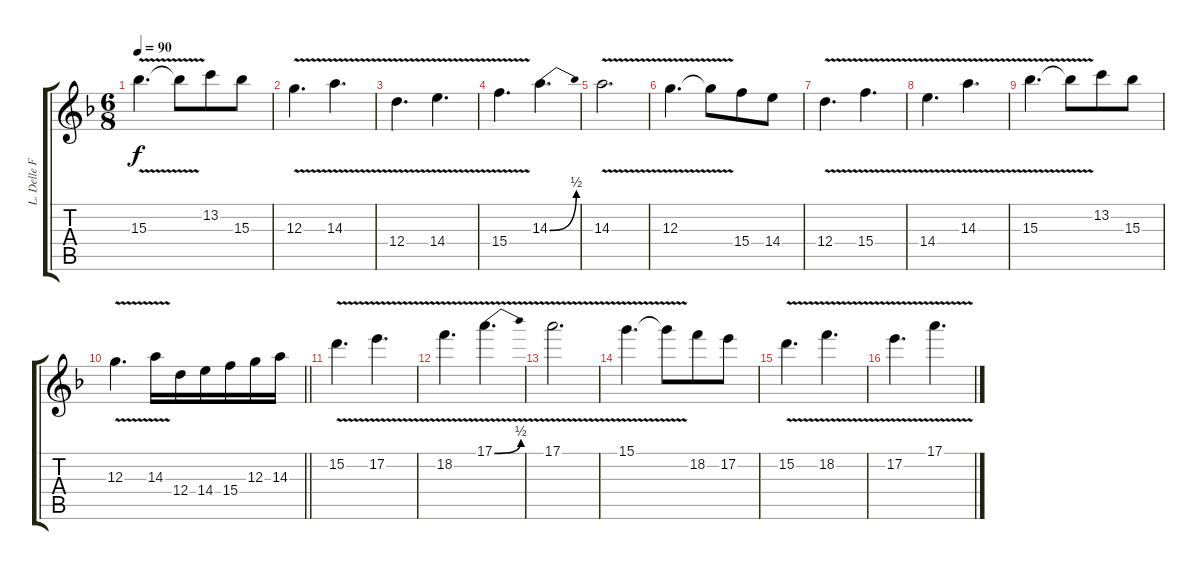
\track ("L. Delle Fave (Guitar Lead)" "L. Delle F") {instrument overdrivenguitar}
\staff {score tabs}
\tuning (E4 B3 G3 D3 A2 E2) {hide}
\ts (6 8)
\tempo 90
\clef g2
\ks dminor
15.3{v}.4{d dy f} 15.3{t}.8 13.2.8 15.3.8 |
12.3{v}.4{d} 14.3{v}.4{d} |
12.4{v}.4{d} 14.4{v}.4{d} |
15.4{v}.4{d} 14.3{be (bend 0 0 60 2)}.4{d} |
14.3{v}.2{d} |
12.3{v}.4{d} 12.3{t}.8 15.4.8 14.4.8 |
12.4{v}.4{d} 15.4{v}.4{d} |
14.4{v}.4{d} 14.3{v}.4{d} |
15.3{v}.4{d} 15.3{t}.8 13.2.8 15.3.8 |
\barLineRight lightlight
12.3{v}.4{d} 14.3{v}.16 12.4.16 14.4.16 15.4.16 12.3.16 14.3.16 |
15.2{v}.4{d} 17.2{v}.4{d} |
18.2{v}.4{d} 17.1{be (bend 0 0 60 2) v}.4{d} |
17.1{v}.2{d} |
15.1{v}.4{d} 15.1{t}.8 18.2.8 17.2.8 |
15.2{v}.4{d} 18.2{v}.4{d} |
17.2{v}.4{d} 17.1{v}.4{d}
